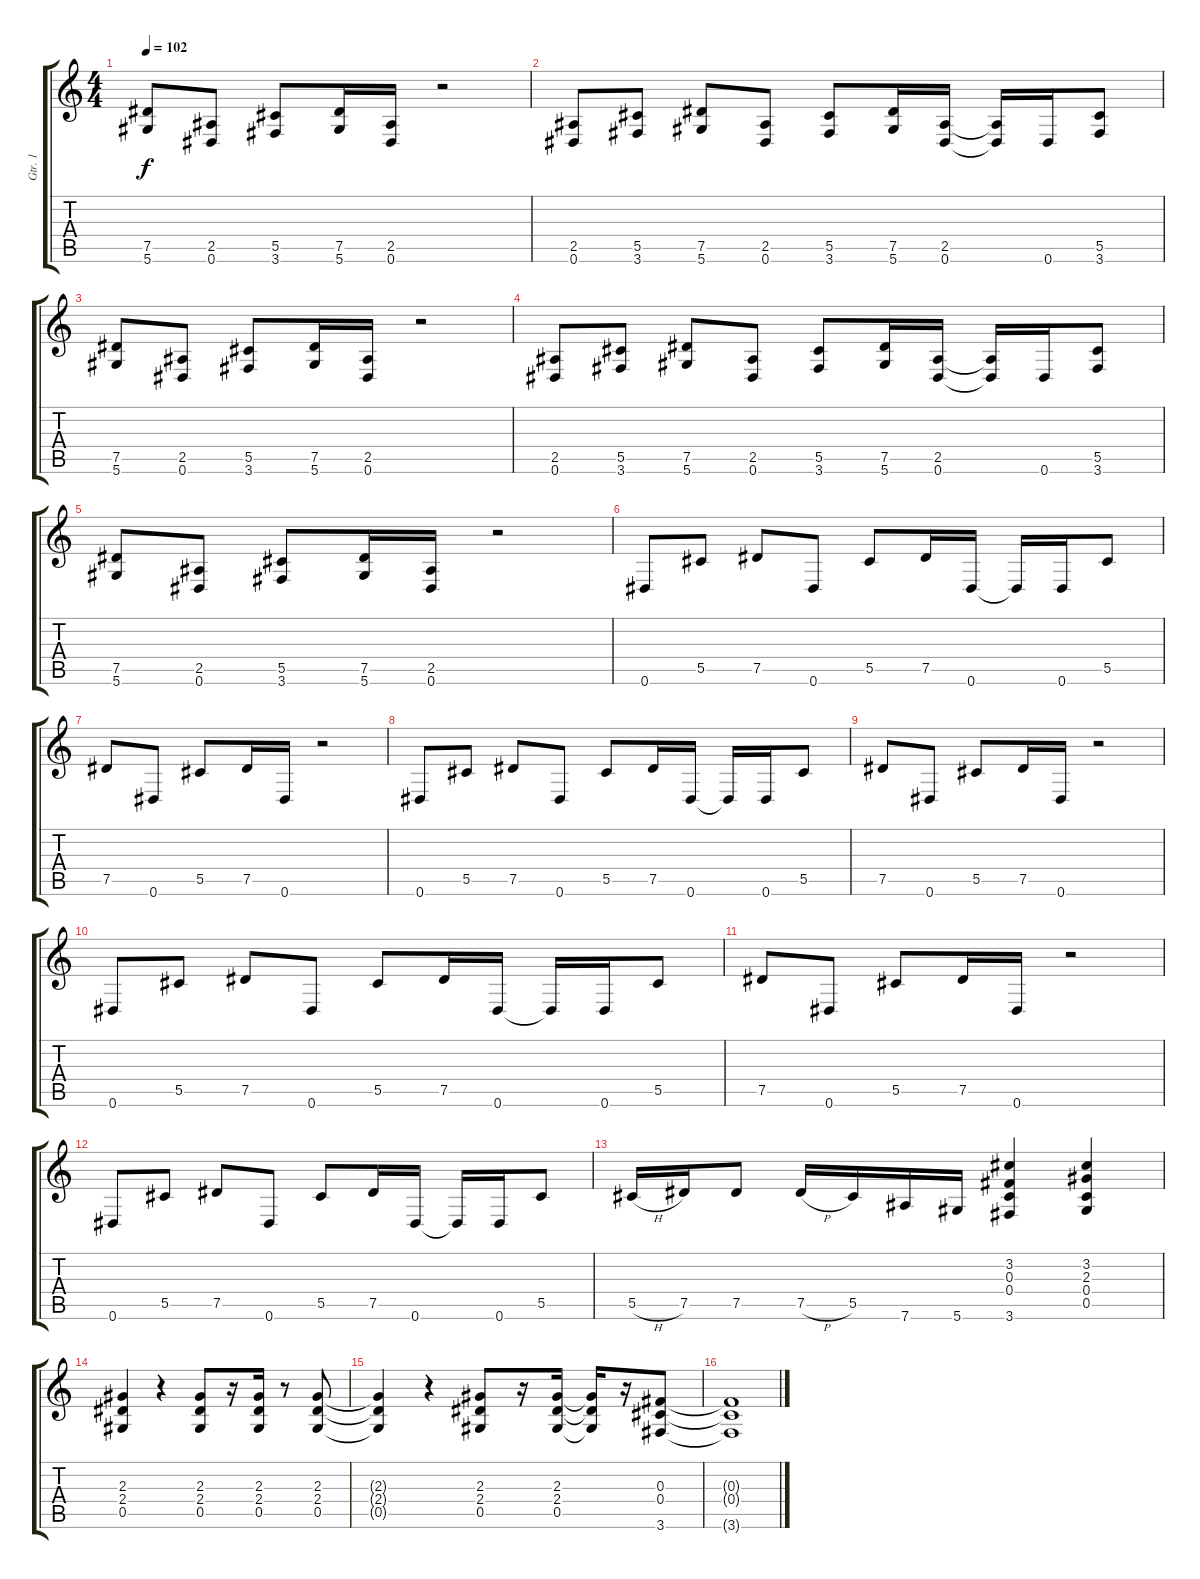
\track ("Gtr. 1" "Gtr. 1") {instrument distortionguitar}
\staff {score tabs}
\tuning (Eb4 Bb3 Gb3 Db3 Ab2 Eb2) {hide}
\ts (4 4)
\tempo 102
\clef g2
\ks c
(7.5 5.6).8{dy f} (2.5 0.6).8 (5.5 3.6).8 (7.5 5.6).16 (2.5 0.6).16 r.2 |
(2.5 0.6).8 (5.5 3.6).8 (7.5 5.6).8 (2.5 0.6).8 (5.5 3.6).8 (7.5 5.6).16 (2.5 0.6).16 (2.5{t} 0.6{t}).16 0.6.16 (5.5 3.6).8 |
(7.5 5.6).8 (2.5 0.6).8 (5.5 3.6).8 (7.5 5.6).16 (2.5 0.6).16 r.2 |
(2.5 0.6).8 (5.5 3.6).8 (7.5 5.6).8 (2.5 0.6).8 (5.5 3.6).8 (7.5 5.6).16 (2.5 0.6).16 (2.5{t} 0.6{t}).16 0.6.16 (5.5 3.6).8 |
(7.5 5.6).8 (2.5 0.6).8 (5.5 3.6).8 (7.5 5.6).16 (2.5 0.6).16 r.2 |
0.6.8 5.5.8 7.5.8 0.6.8 5.5.8 7.5.16 0.6.16 0.6{t}.16 0.6.16 5.5.8 |
7.5.8 0.6.8 5.5.8 7.5.16 0.6.16 r.2 |
0.6.8 5.5.8 7.5.8 0.6.8 5.5.8 7.5.16 0.6.16 0.6{t}.16 0.6.16 5.5.8 |
7.5.8 0.6.8 5.5.8 7.5.16 0.6.16 r.2 |
0.6.8 5.5.8 7.5.8 0.6.8 5.5.8 7.5.16 0.6.16 0.6{t}.16 0.6.16 5.5.8 |
7.5.8 0.6.8 5.5.8 7.5.16 0.6.16 r.2 |
0.6.8 5.5.8 7.5.8 0.6.8 5.5.8 7.5.16 0.6.16 0.6{t}.16 0.6.16 5.5.8 |
5.5{h}.16 7.5.16 7.5.8 7.5{h}.16 5.5.16 7.6.16 5.6.16 (3.2 0.3 0.4 3.6).4 (3.2 2.3 0.4 0.5).4 |
(2.3 2.4 0.5).4 r.4 (2.3 2.4 0.5).8 r.16 (2.3 2.4 0.5).16 r.8 (2.3 2.4 0.5).8 |
(2.3{t} 2.4{t} 0.5{t}).4 r.4 (2.3 2.4 0.5).8 r.16 (2.3 2.4 0.5).16 (2.3{t} 2.4{t} 0.5{t}).16 r.16 (0.3 0.4 3.6).8 |
(0.3{t} 0.4{t} 3.6{t}).1
